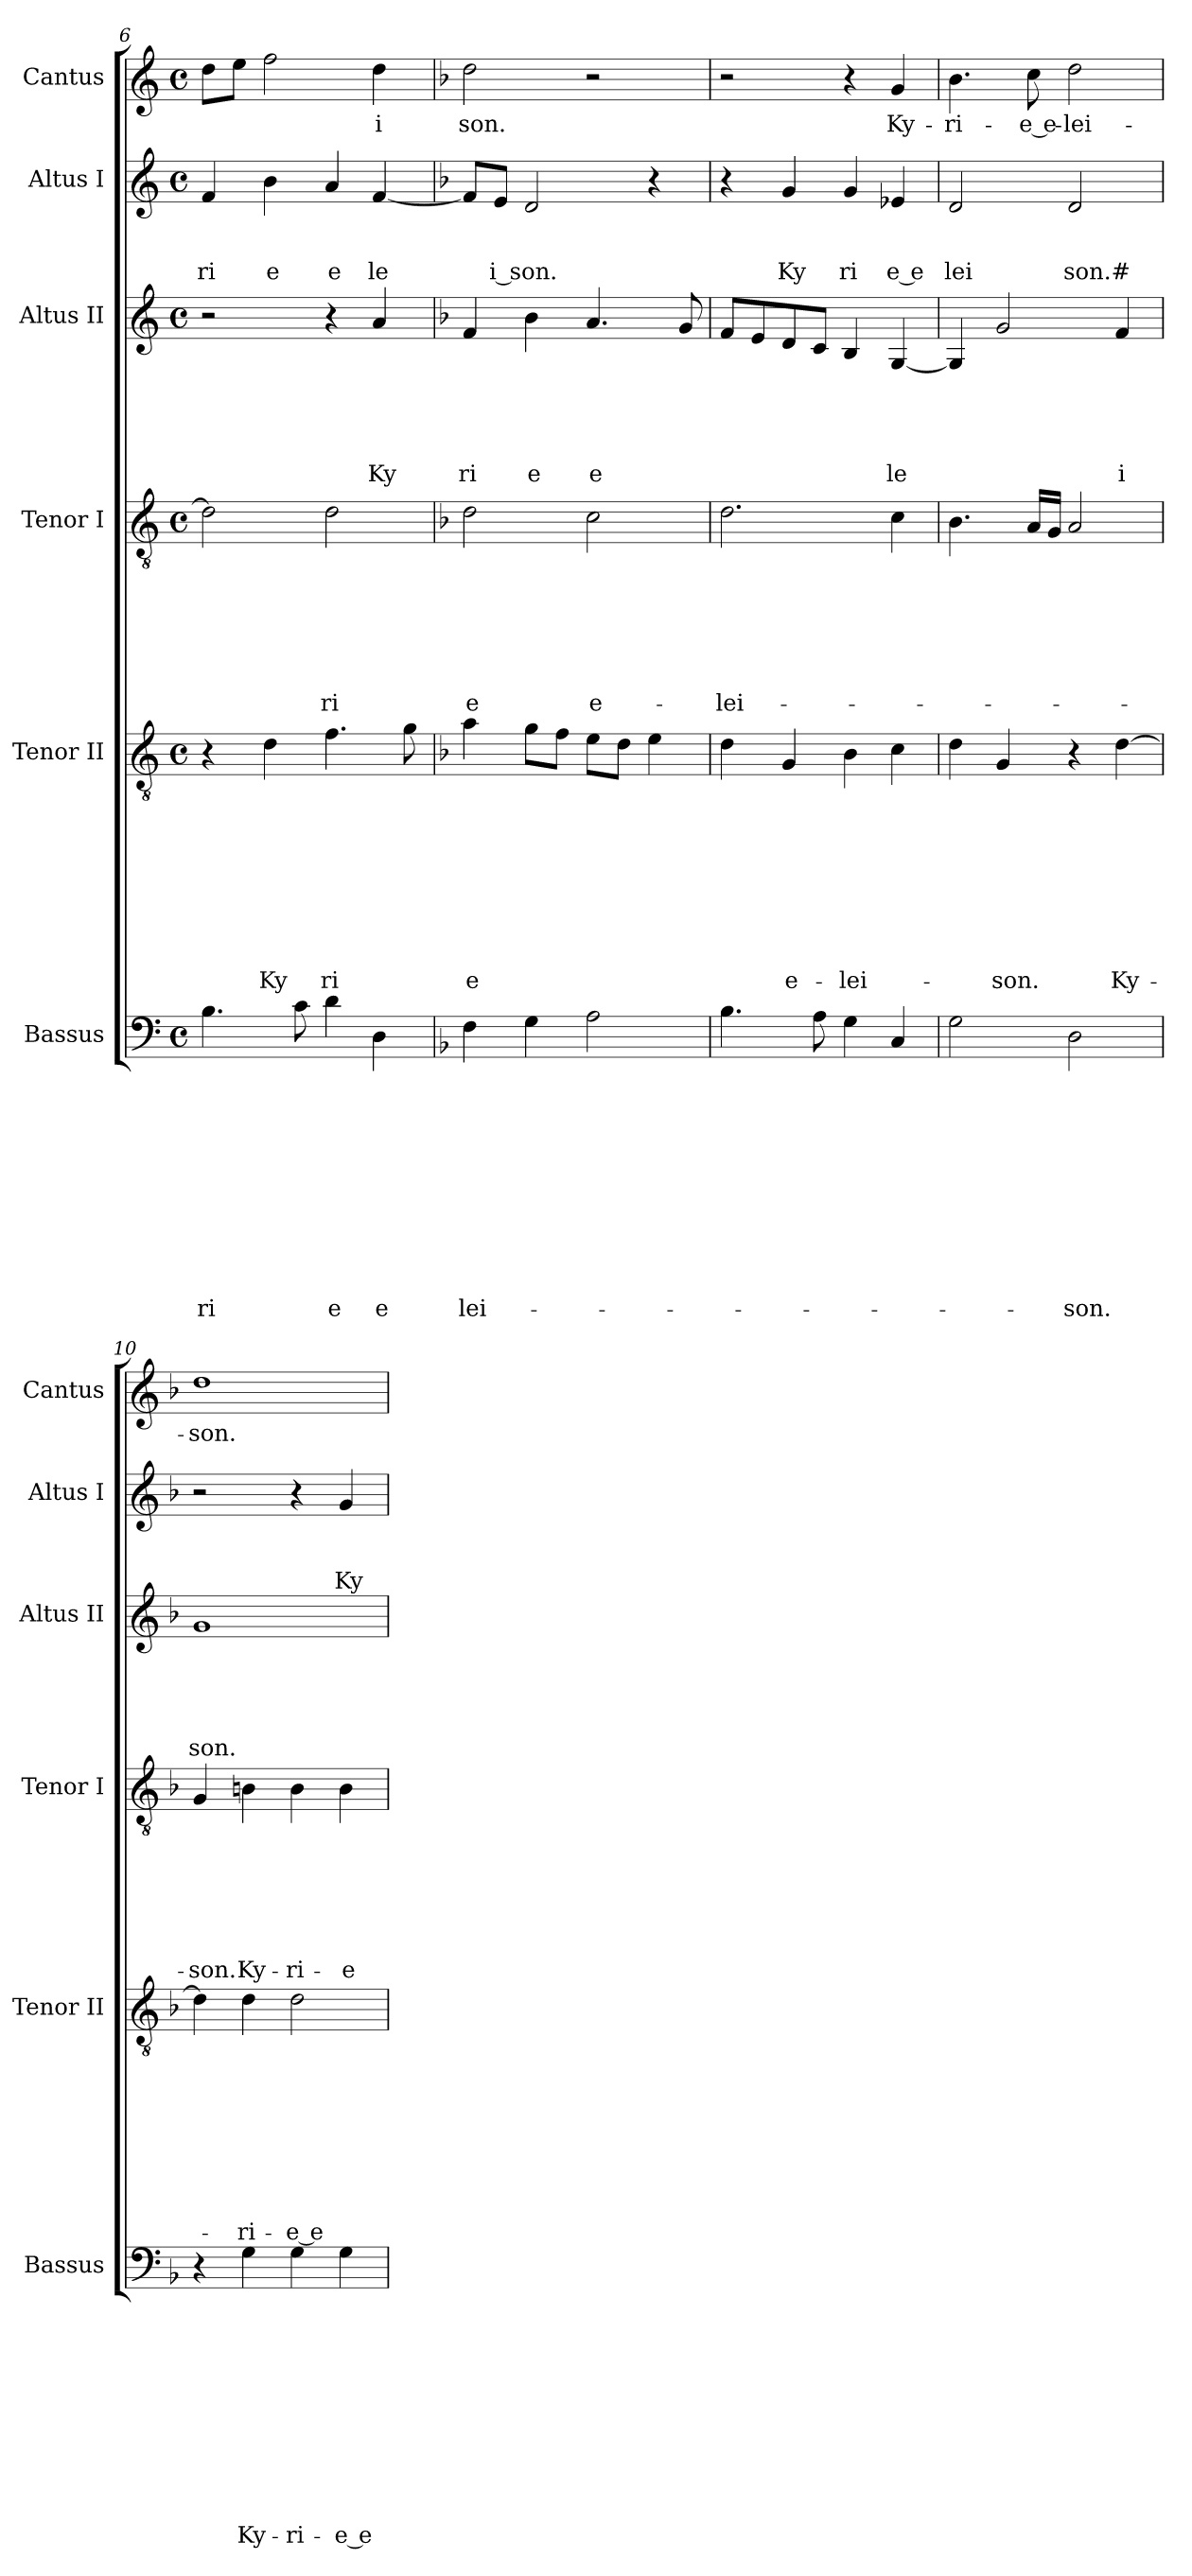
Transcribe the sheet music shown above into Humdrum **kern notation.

**kern	**text	**text	**text	**text	**text	**text	**text	**text	**text	**text	**text	**kern	**text	**text	**text	**text	**text	**text	**text	**text	**text	**kern	**text	**text	**text	**text	**text	**text	**text	**kern	**text	**text	**text	**text	**text	**kern	**text	**text	**text	**kern	**text
*part6	*part6	*part6	*part6	*part6	*part6	*part6	*part6	*part6	*part6	*part6	*part6	*part5	*part5	*part5	*part5	*part5	*part5	*part5	*part5	*part5	*part5	*part4	*part4	*part4	*part4	*part4	*part4	*part4	*part4	*part3	*part3	*part3	*part3	*part3	*part3	*part2	*part2	*part2	*part2	*part1	*part1
*staff6	*staff6	*staff6	*staff6	*staff6	*staff6	*staff6	*staff6	*staff6	*staff6	*staff6	*staff6	*staff5	*staff5	*staff5	*staff5	*staff5	*staff5	*staff5	*staff5	*staff5	*staff5	*staff4	*staff4	*staff4	*staff4	*staff4	*staff4	*staff4	*staff4	*staff3	*staff3	*staff3	*staff3	*staff3	*staff3	*staff2	*staff2	*staff2	*staff2	*staff1	*staff1
*I"Bassus	*	*	*	*	*	*	*	*	*	*	*	*I"Tenor II	*	*	*	*	*	*	*	*	*	*I"Tenor I	*	*	*	*	*	*	*	*I"Altus II	*	*	*	*	*	*I"Altus I	*	*	*	*I"Cantus	*
*I'Bassus	*	*	*	*	*	*	*	*	*	*	*	*I'Tenor II	*	*	*	*	*	*	*	*	*	*I'Tenor I	*	*	*	*	*	*	*	*I'Altus II	*	*	*	*	*	*I'Altus I	*	*	*	*I'Cantus	*
*clefF4	*	*	*	*	*	*	*	*	*	*	*	*clefGv2	*	*	*	*	*	*	*	*	*	*clefGv2	*	*	*	*	*	*	*	*clefG2	*	*	*	*	*	*clefG2	*	*	*	*clefG2	*
*k[]	*	*	*	*	*	*	*	*	*	*	*	*k[]	*	*	*	*	*	*	*	*	*	*k[]	*	*	*	*	*	*	*	*k[]	*	*	*	*	*	*k[]	*	*	*	*k[]	*
*C:	*	*	*	*	*	*	*	*	*	*	*	*C:	*	*	*	*	*	*	*	*	*	*C:	*	*	*	*	*	*	*	*C:	*	*	*	*	*	*C:	*	*	*	*C:	*
*M4/4	*	*	*	*	*	*	*	*	*	*	*	*M4/4	*	*	*	*	*	*	*	*	*	*M4/4	*	*	*	*	*	*	*	*M4/4	*	*	*	*	*	*M4/4	*	*	*	*M4/4	*
*met(c)	*	*	*	*	*	*	*	*	*	*	*	*met(c)	*	*	*	*	*	*	*	*	*	*met(c)	*	*	*	*	*	*	*	*met(c)	*	*	*	*	*	*met(c)	*	*	*	*met(c)	*
=6	=6	=6	=6	=6	=6	=6	=6	=6	=6	=6	=6	=6	=6	=6	=6	=6	=6	=6	=6	=6	=6	=6	=6	=6	=6	=6	=6	=6	=6	=6	=6	=6	=6	=6	=6	=6	=6	=6	=6	=6	=6
!	!	!	!	!	!	!	!	!	!	!	!LO:LY:b	!	!	!	!	!	!	!	!	!	!	!	!	!	!	!	!	!	!	!	!	!	!	!	!	!	!	!	!LO:LY:b	!	!
4.B\	.	.	.	.	.	.	.	.	.	.	ri	4r	.	.	.	.	.	.	.	.	.	2d\]	.	.	.	.	.	.	.	2r	.	.	.	.	.	4f/	.	.	ri	8dd\L	.
.	.	.	.	.	.	.	.	.	.	.	.	.	.	.	.	.	.	.	.	.	.	.	.	.	.	.	.	.	.	.	.	.	.	.	.	.	.	.	.	8ee\J	.
!	!	!	!	!	!	!	!	!	!	!	!	!	!	!	!	!	!	!	!	!	!LO:LY:b	!	!	!	!	!	!	!	!	!	!	!	!	!	!	!	!	!	!LO:LY:b	!	!
.	.	.	.	.	.	.	.	.	.	.	.	4d\	.	.	.	.	.	.	.	.	Ky	.	.	.	.	.	.	.	.	.	.	.	.	.	.	4b\	.	.	e	2ff\	.
8c\	.	.	.	.	.	.	.	.	.	.	.	.	.	.	.	.	.	.	.	.	.	.	.	.	.	.	.	.	.	.	.	.	.	.	.	.	.	.	.	.	.
!	!	!	!	!	!	!	!	!	!	!	!LO:LY:b	!	!	!	!	!	!	!	!	!	!LO:LY:b	!	!	!	!	!	!	!	!LO:LY:b	!	!	!	!	!	!	!	!	!	!LO:LY:b	!	!
4d\	.	.	.	.	.	.	.	.	.	.	e	4.f\	.	.	.	.	.	.	.	.	ri	2d\	.	.	.	.	.	.	ri	4r	.	.	.	.	.	4a/	.	.	e	.	.
!	!	!	!	!	!	!	!	!	!	!	!LO:LY:b	!	!	!	!	!	!	!	!	!	!	!	!	!	!	!	!	!	!	!	!	!	!	!	!LO:LY:b	!	!	!	!LO:LY:b	!	!LO:LY:b
4D\	.	.	.	.	.	.	.	.	.	.	e	.	.	.	.	.	.	.	.	.	.	.	.	.	.	.	.	.	.	4a/	.	.	.	.	Ky	[<4f/	.	.	le	4dd\	i
.	.	.	.	.	.	.	.	.	.	.	.	8g\	.	.	.	.	.	.	.	.	.	.	.	.	.	.	.	.	.	.	.	.	.	.	.	.	.	.	.	.	.
!!LO:LB:g=z
=7	=7	=7	=7	=7	=7	=7	=7	=7	=7	=7	=7	=7	=7	=7	=7	=7	=7	=7	=7	=7	=7	=7	=7	=7	=7	=7	=7	=7	=7	=7	=7	=7	=7	=7	=7	=7	=7	=7	=7	=7	=7
*k[b-]	*	*	*	*	*	*	*	*	*	*	*	*k[b-]	*	*	*	*	*	*	*	*	*	*k[b-]	*	*	*	*	*	*	*	*k[b-]	*	*	*	*	*	*k[b-]	*	*	*	*k[b-]	*
*F:	*	*	*	*	*	*	*	*	*	*	*	*F:	*	*	*	*	*	*	*	*	*	*F:	*	*	*	*	*	*	*	*F:	*	*	*	*	*	*F:	*	*	*	*F:	*
!	!	!	!	!	!	!	!	!	!	!	!LO:LY:b	!	!	!	!	!	!	!	!	!	!LO:LY:b	!	!	!	!	!	!	!	!LO:LY:b	!	!	!	!	!	!LO:LY:b	!	!	!	!	!	!LO:LY:b
4F\	.	.	.	.	.	.	.	.	.	.	lei-	4a\	.	.	.	.	.	.	.	.	e	2d\	.	.	.	.	.	.	e	4f/	.	.	.	.	ri	8f/L]	.	.	.	2dd\	son.
!	!	!	!	!	!	!	!	!	!	!	!	!	!	!	!	!	!	!	!	!	!	!	!	!	!	!	!	!	!	!	!	!	!	!	!	!	!	!	!LO:LY:b	!	!
.	.	.	.	.	.	.	.	.	.	.	.	.	.	.	.	.	.	.	.	.	.	.	.	.	.	.	.	.	.	.	.	.	.	.	.	8e/J	.	.	i son.	.	.
!	!	!	!	!	!	!	!	!	!	!	!	!	!	!	!	!	!	!	!	!	!	!	!	!	!	!	!	!	!	!	!	!	!	!	!LO:LY:b	!	!	!	!	!	!
4G\	.	.	.	.	.	.	.	.	.	.	.	8g\L	.	.	.	.	.	.	.	.	.	.	.	.	.	.	.	.	.	4b-\	.	.	.	.	e	2d/	.	.	.	.	.
.	.	.	.	.	.	.	.	.	.	.	.	8f\J	.	.	.	.	.	.	.	.	.	.	.	.	.	.	.	.	.	.	.	.	.	.	.	.	.	.	.	.	.
!	!	!	!	!	!	!	!	!	!	!	!	!	!	!	!	!	!	!	!	!	!	!	!	!	!	!	!	!	!LO:LY:b	!	!	!	!	!	!LO:LY:b	!	!	!	!	!	!
2A\	.	.	.	.	.	.	.	.	.	.	.	8e\L	.	.	.	.	.	.	.	.	.	2c\	.	.	.	.	.	.	e-	4.a/	.	.	.	.	e	.	.	.	.	2r	.
.	.	.	.	.	.	.	.	.	.	.	.	8d\J	.	.	.	.	.	.	.	.	.	.	.	.	.	.	.	.	.	.	.	.	.	.	.	.	.	.	.	.	.
.	.	.	.	.	.	.	.	.	.	.	.	4e\	.	.	.	.	.	.	.	.	.	.	.	.	.	.	.	.	.	.	.	.	.	.	.	4r	.	.	.	.	.
.	.	.	.	.	.	.	.	.	.	.	.	.	.	.	.	.	.	.	.	.	.	.	.	.	.	.	.	.	.	8g/	.	.	.	.	.	.	.	.	.	.	.
=8	=8	=8	=8	=8	=8	=8	=8	=8	=8	=8	=8	=8	=8	=8	=8	=8	=8	=8	=8	=8	=8	=8	=8	=8	=8	=8	=8	=8	=8	=8	=8	=8	=8	=8	=8	=8	=8	=8	=8	=8	=8
!	!	!	!	!	!	!	!	!	!	!	!	!	!	!	!	!	!	!	!	!	!	!	!	!	!	!	!	!	!LO:LY:b	!	!	!	!	!	!	!	!	!	!	!	!
4.B-\	.	.	.	.	.	.	.	.	.	.	.	4d\	.	.	.	.	.	.	.	.	.	2.d\	.	.	.	.	.	.	-lei-	8f/L	.	.	.	.	.	4r	.	.	.	2r	.
.	.	.	.	.	.	.	.	.	.	.	.	.	.	.	.	.	.	.	.	.	.	.	.	.	.	.	.	.	.	8e/	.	.	.	.	.	.	.	.	.	.	.
!	!	!	!	!	!	!	!	!	!	!	!	!	!	!	!	!	!	!	!	!	!LO:LY:b	!	!	!	!	!	!	!	!	!	!	!	!	!	!	!	!	!	!LO:LY:b	!	!
.	.	.	.	.	.	.	.	.	.	.	.	4G/	.	.	.	.	.	.	.	.	e-	.	.	.	.	.	.	.	.	8d/	.	.	.	.	.	4g/	.	.	Ky	.	.
8A\	.	.	.	.	.	.	.	.	.	.	.	.	.	.	.	.	.	.	.	.	.	.	.	.	.	.	.	.	.	8c/J	.	.	.	.	.	.	.	.	.	.	.
!	!	!	!	!	!	!	!	!	!	!	!	!	!	!	!	!	!	!	!	!	!LO:LY:b	!	!	!	!	!	!	!	!	!	!	!	!	!	!	!	!	!	!LO:LY:b	!	!
4G\	.	.	.	.	.	.	.	.	.	.	.	4B-\	.	.	.	.	.	.	.	.	-lei-	.	.	.	.	.	.	.	.	4B-/	.	.	.	.	.	4g/	.	.	ri	4r	.
!	!	!	!	!	!	!	!	!	!	!	!	!	!	!	!	!	!	!	!	!	!	!	!	!	!	!	!	!	!	!	!	!	!	!	!LO:LY:b	!	!	!	!LO:LY:b:rj	!	!LO:LY:b
4C/	.	.	.	.	.	.	.	.	.	.	.	4c\	.	.	.	.	.	.	.	.	.	4c\	.	.	.	.	.	.	.	[<4G/	.	.	.	.	le	4e-X/	.	.	e e	4g/	Ky-
=9	=9	=9	=9	=9	=9	=9	=9	=9	=9	=9	=9	=9	=9	=9	=9	=9	=9	=9	=9	=9	=9	=9	=9	=9	=9	=9	=9	=9	=9	=9	=9	=9	=9	=9	=9	=9	=9	=9	=9	=9	=9
!	!	!	!	!	!	!	!	!	!	!	!	!	!	!	!	!	!	!	!	!	!	!	!	!	!	!	!	!	!	!	!	!	!	!	!	!	!	!	!LO:LY:b	!	!LO:LY:b
2G\	.	.	.	.	.	.	.	.	.	.	.	4d\	.	.	.	.	.	.	.	.	.	4.B-\	.	.	.	.	.	.	.	4G/]	.	.	.	.	.	2d/	.	.	lei	4.b-\	-ri-
!	!	!	!	!	!	!	!	!	!	!	!	!	!	!	!	!	!	!	!	!	!LO:LY:b	!	!	!	!	!	!	!	!	!	!	!	!	!	!	!	!	!	!	!	!
.	.	.	.	.	.	.	.	.	.	.	.	4G/	.	.	.	.	.	.	.	.	-son.	.	.	.	.	.	.	.	.	2g/	.	.	.	.	.	.	.	.	.	.	.
!	!	!	!	!	!	!	!	!	!	!	!	!	!	!	!	!	!	!	!	!	!	!	!	!	!	!	!	!	!	!	!	!	!	!	!	!	!	!	!	!	!LO:LY:b:rj
.	.	.	.	.	.	.	.	.	.	.	.	.	.	.	.	.	.	.	.	.	.	16A/LL	.	.	.	.	.	.	.	.	.	.	.	.	.	.	.	.	.	8cc\	-e e-
.	.	.	.	.	.	.	.	.	.	.	.	.	.	.	.	.	.	.	.	.	.	16G/JJ	.	.	.	.	.	.	.	.	.	.	.	.	.	.	.	.	.	.	.
!	!	!	!	!	!	!	!	!	!	!	!LO:LY:b	!	!	!	!	!	!	!	!	!	!	!	!	!	!	!	!	!	!	!	!	!	!	!	!	!	!	!	!LO:LY:b	!	!LO:LY:b
2D\	.	.	.	.	.	.	.	.	.	.	-son.	4r	.	.	.	.	.	.	.	.	.	2A/	.	.	.	.	.	.	.	.	.	.	.	.	.	2d/	.	.	son.#	2dd\	-lei-
!	!	!	!	!	!	!	!	!	!	!	!	!	!	!	!	!	!	!	!	!	!LO:LY:b	!	!	!	!	!	!	!	!	!	!	!	!	!	!LO:LY:b	!	!	!	!	!	!
.	.	.	.	.	.	.	.	.	.	.	.	[>4d\	.	.	.	.	.	.	.	.	Ky-	.	.	.	.	.	.	.	.	4f/	.	.	.	.	i	.	.	.	.	.	.
=10	=10	=10	=10	=10	=10	=10	=10	=10	=10	=10	=10	=10	=10	=10	=10	=10	=10	=10	=10	=10	=10	=10	=10	=10	=10	=10	=10	=10	=10	=10	=10	=10	=10	=10	=10	=10	=10	=10	=10	=10	=10
!	!	!	!	!	!	!	!	!	!	!	!	!	!	!	!	!	!	!	!	!	!	!	!	!	!	!	!	!	!LO:LY:b	!	!	!	!	!	!LO:LY:b	!	!	!	!	!	!LO:LY:b
4r	.	.	.	.	.	.	.	.	.	.	.	4d\]	.	.	.	.	.	.	.	.	.	4G/	.	.	.	.	.	.	-son.	1g	.	.	.	.	son.	2r	.	.	.	1dd	-son.
!	!	!	!	!	!	!	!	!	!	!	!LO:LY:b	!	!	!	!	!	!	!	!	!	!LO:LY:b	!	!	!	!	!	!	!	!LO:LY:b	!	!	!	!	!	!	!	!	!	!	!	!
4G\	.	.	.	.	.	.	.	.	.	.	Ky-	4d\	.	.	.	.	.	.	.	.	-ri-	4Bn\	.	.	.	.	.	.	Ky-	.	.	.	.	.	.	.	.	.	.	.	.
!	!	!	!	!	!	!	!	!	!	!	!LO:LY:b	!	!	!	!	!	!	!	!	!	!LO:LY:b:rj	!	!	!	!	!	!	!	!LO:LY:b	!	!	!	!	!	!	!	!	!	!	!	!
4G\	.	.	.	.	.	.	.	.	.	.	-ri-	2d\	.	.	.	.	.	.	.	.	-e e-	4B\	.	.	.	.	.	.	-ri-	.	.	.	.	.	.	4r	.	.	.	.	.
!	!	!	!	!	!	!	!	!	!	!	!LO:LY:b:rj	!	!	!	!	!	!	!	!	!	!	!	!	!	!	!	!	!	!LO:LY:b	!	!	!	!	!	!	!	!	!	!LO:LY:b	!	!
4G\	.	.	.	.	.	.	.	.	.	.	-e e-	.	.	.	.	.	.	.	.	.	.	4B\	.	.	.	.	.	.	-e	.	.	.	.	.	.	4g/	.	.	Ky	.	.
=	=	=	=	=	=	=	=	=	=	=	=	=	=	=	=	=	=	=	=	=	=	=	=	=	=	=	=	=	=	=	=	=	=	=	=	=	=	=	=	=	=
*-	*-	*-	*-	*-	*-	*-	*-	*-	*-	*-	*-	*-	*-	*-	*-	*-	*-	*-	*-	*-	*-	*-	*-	*-	*-	*-	*-	*-	*-	*-	*-	*-	*-	*-	*-	*-	*-	*-	*-	*-	*-
